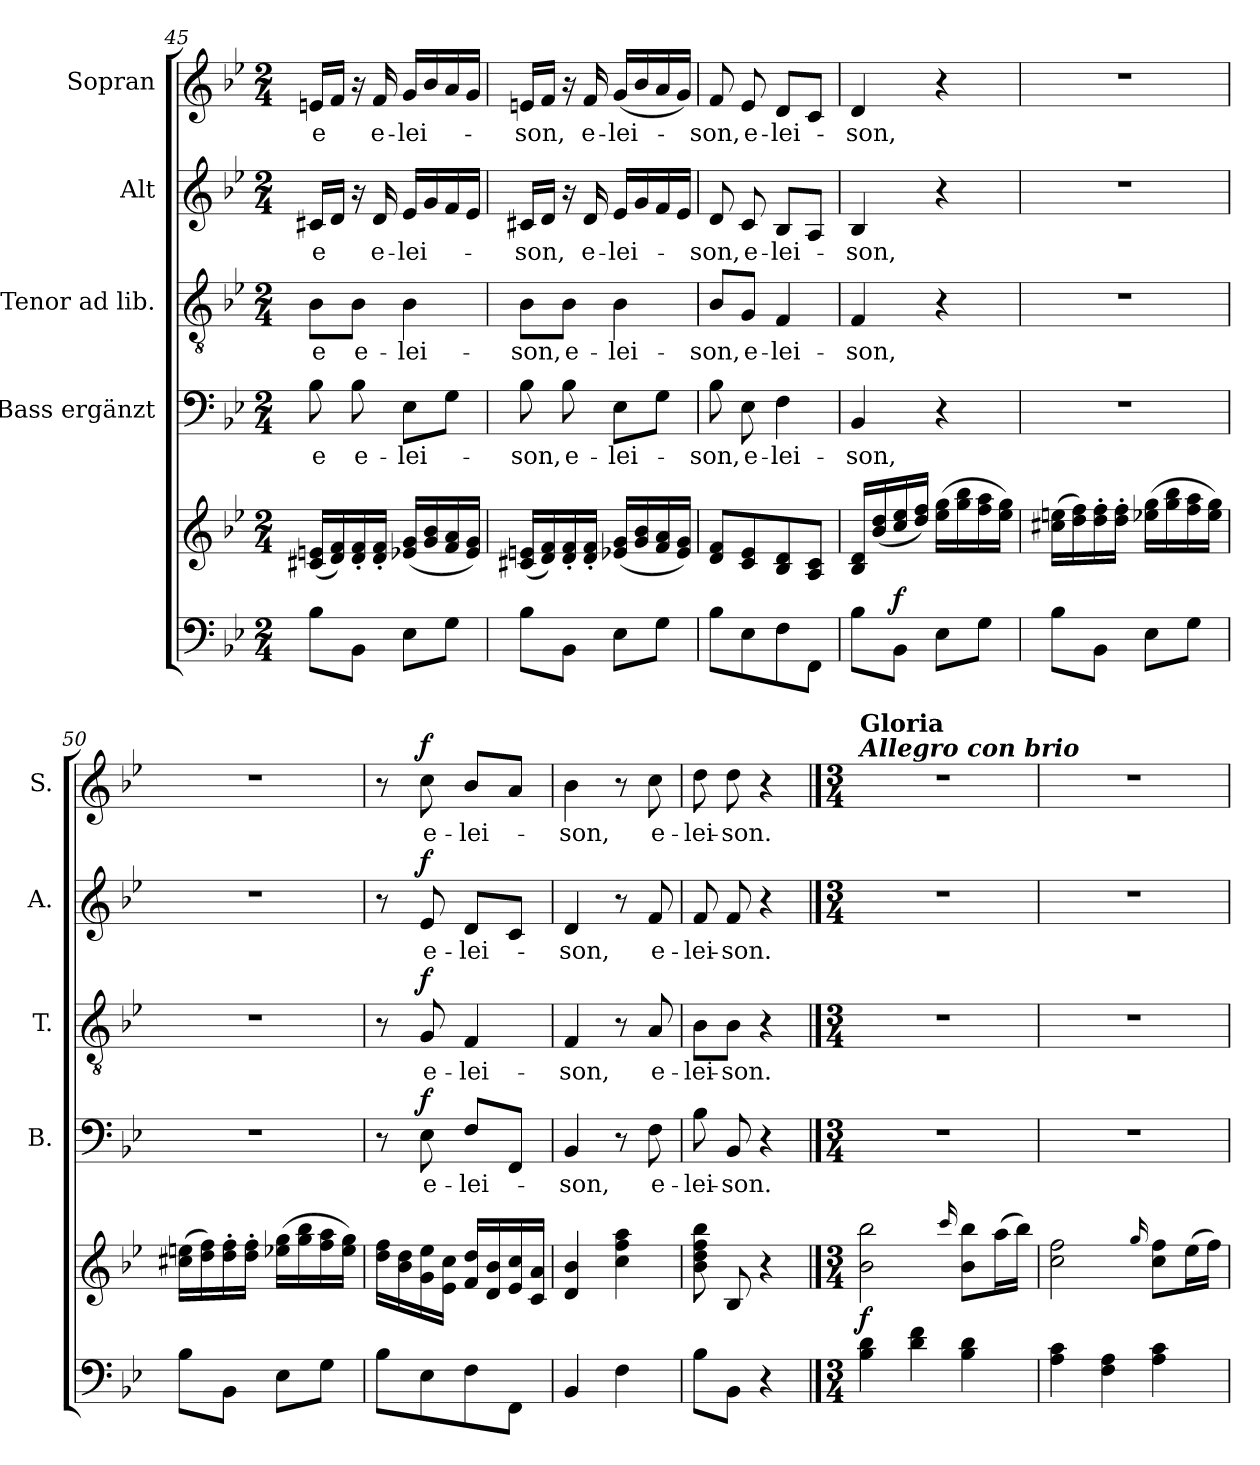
**kern	**kern	**dynam	**kern	**text	**dynam	**kern	**text	**dynam	**kern	**text	**dynam	**kern	**text	**dynam
*part5	*part5	*part5	*part4	*part4	*part4	*part3	*part3	*part3	*part2	*part2	*part2	*part1	*part1	*part1
*staff6	*staff5	*staff5/6	*staff4	*staff4	*staff4	*staff3	*staff3	*staff3	*staff2	*staff2	*staff2	*staff1	*staff1	*staff1
*	*	*	*I"Bass ergänzt	*	*	*I"Tenor ad lib.	*	*	*I"Alt	*	*	*I"Sopran	*	*
*	*	*	*I'B.	*	*	*I'T.	*	*	*I'A.	*	*	*I'S.	*	*
*clefF4	*clefG2	*	*clefF4	*	*	*clefGv2	*	*	*clefG2	*	*	*clefG2	*	*
*k[b-e-]	*k[b-e-]	*	*k[b-e-]	*	*	*k[b-e-]	*	*	*k[b-e-]	*	*	*k[b-e-]	*	*
*B-:	*B-:	*	*B-:	*	*	*B-:	*	*	*B-:	*	*	*B-:	*	*
*M2/4	*M2/4	*	*M2/4	*	*	*M2/4	*	*	*M2/4	*	*	*M2/4	*	*
=45	=45	=45	=45	=45	=45	=45	=45	=45	=45	=45	=45	=45	=45	=45
!	!	!	!	!LO:LY:b	!	!	!LO:LY:b	!	!	!LO:LY:b	!	!	!LO:LY:b	!
8B-\L	(<16c#X/ 16en/LL	.	8B-\	-e	.	8B-\L	-e	.	16c#X/LL	-e	.	16en/LL	-e	.
.	16d/ 16f/)	.	.	.	.	.	.	.	16d/JJ	.	.	16f/JJ	.	.
!	!	!	!	!LO:LY:b	!	!	!LO:LY:b	!	!	!	!	!	!	!
8BB-\J	16d/'< 16f/'<	.	8B-\	e-	.	8B-\J	e-	.	16r	.	.	16r	.	.
!	!	!	!	!	!	!	!	!	!	!LO:LY:b	!	!	!LO:LY:b	!
.	16d/'< 16f/'<JJ	.	.	.	.	.	.	.	16d/	e-	.	16f/	e-	.
!	!	!	!	!LO:LY:b	!	!	!LO:LY:b	!	!	!LO:LY:b	!	!	!LO:LY:b	!
8E-\L	(<16e-X/ 16g/LL	.	8E-\L	-lei-	.	4B-\	-lei-	.	16e-/LL	-lei-	.	16g/LL	-lei-	.
.	16g/ 16b-/	.	.	.	.	.	.	.	16g/	.	.	16b-/	.	.
8G\J	16f/ 16a/	.	8G\J	.	.	.	.	.	16f/	.	.	16a/	.	.
.	16e-/ 16g/JJ)	.	.	.	.	.	.	.	16e-/JJ	.	.	16g/JJ	.	.
=46	=46	=46	=46	=46	=46	=46	=46	=46	=46	=46	=46	=46	=46	=46
!	!	!	!	!LO:LY:b	!	!	!LO:LY:b	!	!	!LO:LY:b	!	!	!LO:LY:b	!
8B-\L	(<16c#X/ 16en/LL	.	8B-\	-son,	.	8B-\L	-son,	.	16c#X/LL	-son,	.	16en/LL	-son,	.
.	16d/ 16f/)	.	.	.	.	.	.	.	16d/JJ	.	.	16f/JJ	.	.
!	!	!	!	!LO:LY:b	!	!	!LO:LY:b	!	!	!	!	!	!	!
8BB-\J	16d/'< 16f/'<	.	8B-\	e-	.	8B-\J	e-	.	16r	.	.	16r	.	.
!	!	!	!	!	!	!	!	!	!	!LO:LY:b	!	!	!LO:LY:b	!
.	16d/'< 16f/'<JJ	.	.	.	.	.	.	.	16d/	e-	.	16f/	e-	.
!	!	!	!	!LO:LY:b	!	!	!LO:LY:b	!	!	!LO:LY:b	!	!	!LO:LY:b	!
8E-\L	(<16e-X/ 16g/LL	.	8E-\L	-lei-	.	4B-\	-lei-	.	16e-/LL	-lei-	.	(<16g/LL	-lei-	.
.	16g/ 16b-/	.	.	.	.	.	.	.	16g/	.	.	16b-/	.	.
8G\J	16f/ 16a/	.	8G\J	.	.	.	.	.	16f/	.	.	16a/	.	.
.	16e-/ 16g/JJ)	.	.	.	.	.	.	.	16e-/JJ	.	.	16g/JJ)	.	.
=47	=47	=47	=47	=47	=47	=47	=47	=47	=47	=47	=47	=47	=47	=47
!	!	!	!	!LO:LY:b	!	!	!LO:LY:b	!	!	!LO:LY:b	!	!	!LO:LY:b	!
8B-\L	8d/ 8f/L	.	8B-\	-son,	.	8B-/L	-son,	.	8d/	-son,	.	8f/	-son,	.
!	!	!	!	!LO:LY:b	!	!	!LO:LY:b	!	!	!LO:LY:b	!	!	!LO:LY:b	!
8E-\	8c/ 8e-/	.	8E-\	e-	.	8G/J	e-	.	8c/	e-	.	8e-/	e-	.
!	!	!	!	!LO:LY:b	!	!	!LO:LY:b	!	!	!LO:LY:b	!	!	!LO:LY:b	!
8F\	8B-/ 8d/	.	4F\	-lei-	.	4F/	-lei-	.	8B-/L	-lei-	.	8d/L	-lei-	.
8FF\J	8A/ 8c/J	.	.	.	.	.	.	.	8A/J	.	.	8c/J	.	.
!!LO:LB:g=z
=48	=48	=48	=48	=48	=48	=48	=48	=48	=48	=48	=48	=48	=48	=48
!	!	!	!	!LO:LY:b	!	!	!LO:LY:b	!	!	!LO:LY:b	!	!	!LO:LY:b	!
8B-\L	16B-/ 16d/LL	.	4BB-/	-son,	.	4F/	-son,	.	4B-/	-son,	.	4d/	-son,	.
.	(<16b-/ 16dd/	.	.	.	.	.	.	.	.	.	.	.	.	.
!	!	!LO:DY:a=2	!	!	!	!	!	!	!	!	!	!	!	!
8BB-\J	16cc/ 16ee-/	f	.	.	.	.	.	.	.	.	.	.	.	.
.	16dd/ 16ff/JJ)	.	.	.	.	.	.	.	.	.	.	.	.	.
8E-\L	(>16ee-\ 16gg\LL	.	4r	.	.	4r	.	.	4r	.	.	4r	.	.
.	16gg\ 16bb-\	.	.	.	.	.	.	.	.	.	.	.	.	.
8G\J	16ff\ 16aa\	.	.	.	.	.	.	.	.	.	.	.	.	.
.	16ee-\ 16gg\JJ)	.	.	.	.	.	.	.	.	.	.	.	.	.
=49	=49	=49	=49	=49	=49	=49	=49	=49	=49	=49	=49	=49	=49	=49
8B-\L	(>16cc#X\ 16een\LL	.	2r	.	.	2r	.	.	2r	.	.	2r	.	.
.	16dd\ 16ff\)	.	.	.	.	.	.	.	.	.	.	.	.	.
8BB-\J	16dd\'> 16ff\'>	.	.	.	.	.	.	.	.	.	.	.	.	.
.	16dd\'> 16ff\'>JJ	.	.	.	.	.	.	.	.	.	.	.	.	.
8E-\L	(>16ee-X\ 16gg\LL	.	.	.	.	.	.	.	.	.	.	.	.	.
.	16gg\ 16bb-\	.	.	.	.	.	.	.	.	.	.	.	.	.
8G\J	16ff\ 16aa\	.	.	.	.	.	.	.	.	.	.	.	.	.
.	16ee-\ 16gg\JJ)	.	.	.	.	.	.	.	.	.	.	.	.	.
=50	=50	=50	=50	=50	=50	=50	=50	=50	=50	=50	=50	=50	=50	=50
8B-\L	(>16cc#X\ 16een\LL	.	2r	.	.	2r	.	.	2r	.	.	2r	.	.
.	16dd\ 16ff\)	.	.	.	.	.	.	.	.	.	.	.	.	.
8BB-\J	16dd\'> 16ff\'>	.	.	.	.	.	.	.	.	.	.	.	.	.
.	16dd\'> 16ff\'>JJ	.	.	.	.	.	.	.	.	.	.	.	.	.
8E-\L	(>16ee-X\ 16gg\LL	.	.	.	.	.	.	.	.	.	.	.	.	.
.	16gg\ 16bb-\	.	.	.	.	.	.	.	.	.	.	.	.	.
8G\J	16ff\ 16aa\	.	.	.	.	.	.	.	.	.	.	.	.	.
.	16ee-\ 16gg\JJ)	.	.	.	.	.	.	.	.	.	.	.	.	.
=51	=51	=51	=51	=51	=51	=51	=51	=51	=51	=51	=51	=51	=51	=51
8B-\L	16dd\ 16ff\LL	.	8r	.	.	8r	.	.	8r	.	.	8r	.	.
.	16b-\ 16dd\	.	.	.	.	.	.	.	.	.	.	.	.	.
!	!	!	!	!LO:LY:b	!LO:DY:a	!	!LO:LY:b	!LO:DY:a	!	!LO:LY:b	!LO:DY:a	!	!LO:LY:b	!LO:DY:a
8E-\	16g\ 16ee-\	.	8E-\	e-	f	8G/	e-	f	8e-/	e-	f	8cc\	e-	f
.	16e-\ 16cc\JJ	.	.	.	.	.	.	.	.	.	.	.	.	.
!	!	!	!	!LO:LY:b	!	!	!LO:LY:b	!	!	!LO:LY:b	!	!	!LO:LY:b	!
8F\	16f/ 16dd/LL	.	8F/L	-lei-	.	4F/	-lei-	.	8d/L	-lei-	.	8b-/L	-lei-	.
.	16d/ 16b-/	.	.	.	.	.	.	.	.	.	.	.	.	.
8FF\J	16e-/ 16cc/	.	8FF/J	.	.	.	.	.	8c/J	.	.	8a/J	.	.
.	16c/ 16a/JJ	.	.	.	.	.	.	.	.	.	.	.	.	.
=52	=52	=52	=52	=52	=52	=52	=52	=52	=52	=52	=52	=52	=52	=52
!	!	!	!	!LO:LY:b	!	!	!LO:LY:b	!	!	!LO:LY:b	!	!	!LO:LY:b	!
4BB-/	4d/ 4b-/	.	4BB-/	-son,	.	4F/	-son,	.	4d/	-son,	.	4b-\	-son,	.
4F\	4cc\ 4ff\ 4aa\	.	8r	.	.	8r	.	.	8r	.	.	8r	.	.
!	!	!	!	!LO:LY:b	!	!	!LO:LY:b	!	!	!LO:LY:b	!	!	!LO:LY:b	!
.	.	.	8F\	e-	.	8A/	e-	.	8f/	e-	.	8cc\	e-	.
=53	=53	=53	=53	=53	=53	=53	=53	=53	=53	=53	=53	=53	=53	=53
!	!	!	!	!LO:LY:b	!	!	!LO:LY:b	!	!	!LO:LY:b	!	!	!LO:LY:b	!
8B-\L	8b-\ 8dd\ 8ff\ 8bb-\	.	8B-\	-lei-	.	8B-\L	-lei-	.	8f/	-lei-	.	8dd\	-lei-	.
!	!	!	!	!LO:LY:b	!	!	!LO:LY:b	!	!	!LO:LY:b	!	!	!LO:LY:b	!
8BB-\J	8B-/	.	8BB-/	-son.	.	8B-\J	-son.	.	8f/	-son.	.	8dd\	-son.	.
4r	4r	.	4r	.	.	4r	.	.	4r	.	.	4r	.	.
!!LO:PB:g=z
==54	==54	==54	==54	==54	==54	==54	==54	==54	==54	==54	==54	==54	==54	==54
*M3/4	*M3/4	*	*M3/4	*	*	*M3/4	*	*	*M3/4	*	*	*M3/4	*	*
!	!	!	!	!	!	!	!	!	!	!	!	!LO:TX:a:Bi:t=Allegro con brio	!	!
!	!	!	!	!	!	!	!	!	!	!	!	!LO:TX:a:B:t=Gloria	!	!
!	!	!LO:DY:a=2	!	!	!	!	!	!	!	!	!	!	!	!
4B-\ 4d\	2b-\ 2bb-\	f	2.r	.	.	2.r	.	.	2.r	.	.	2.r	.	.
4d\ 4f\	.	.	.	.	.	.	.	.	.	.	.	.	.	.
.	16qqccc/	.	.	.	.	.	.	.	.	.	.	.	.	.
4B-\ 4d\	8b-\ 8bb-\L	.	.	.	.	.	.	.	.	.	.	.	.	.
.	(>16aa\L	.	.	.	.	.	.	.	.	.	.	.	.	.
.	16bb-\JJ)	.	.	.	.	.	.	.	.	.	.	.	.	.
=55	=55	=55	=55	=55	=55	=55	=55	=55	=55	=55	=55	=55	=55	=55
4A\ 4c\	2cc\ 2ff\	.	2.r	.	.	2.r	.	.	2.r	.	.	2.r	.	.
4F\ 4A\	.	.	.	.	.	.	.	.	.	.	.	.	.	.
.	16qqgg/	.	.	.	.	.	.	.	.	.	.	.	.	.
4A\ 4c\	8cc\ 8ff\L	.	.	.	.	.	.	.	.	.	.	.	.	.
.	(>16ee-\L	.	.	.	.	.	.	.	.	.	.	.	.	.
.	16ff\JJ)	.	.	.	.	.	.	.	.	.	.	.	.	.
=	=	=	=	=	=	=	=	=	=	=	=	=	=	=
*-	*-	*-	*-	*-	*-	*-	*-	*-	*-	*-	*-	*-	*-	*-
